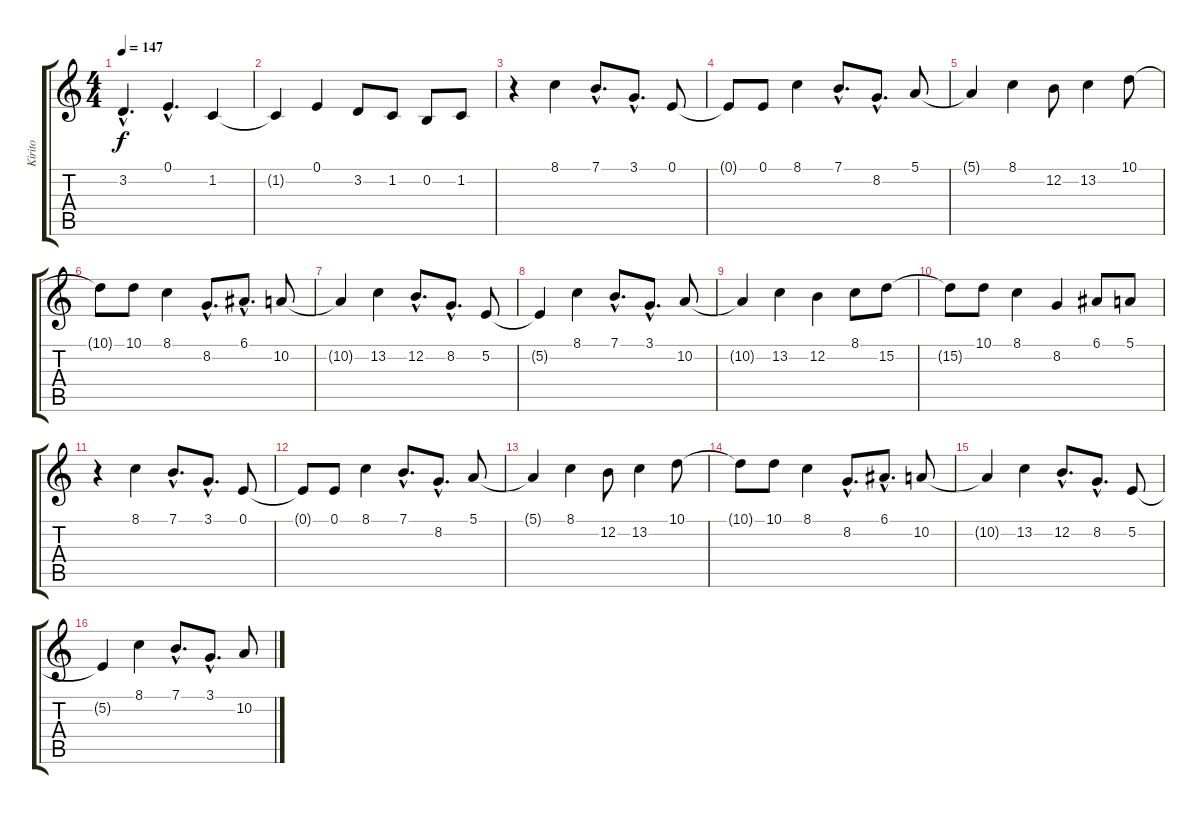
\track ("Kirito" "Kirito") {instrument englishhorn}
\staff {score tabs}
\tuning (E4 B3 G3 D3 A2 E2) {hide}
\ts (4 4)
\tempo 147
\clef g2
\ks c
3.2{hac}.4{d dy f} 0.1{hac}.4{d} 1.2.4 |
1.2{t}.4 0.1.4 3.2.8 1.2.8 0.2.8 1.2.8 |
r.4 8.1.4 7.1{hac}.8{d} 3.1{hac}.8{d} 0.1.8 |
0.1{t}.8 0.1.8 8.1.4 7.1{hac}.8{d} 8.2{hac}.8{d} 5.1.8 |
5.1{t}.4 8.1.4 12.2.8 13.2.4 10.1.8 |
10.1{t}.8 10.1.8 8.1.4 8.2{hac}.8{d} 6.1{hac}.8{d} 10.2.8 |
10.2{t}.4 13.2.4 12.2{hac}.8{d} 8.2{hac}.8{d} 5.2.8 |
5.2{t}.4 8.1.4 7.1{hac}.8{d} 3.1{hac}.8{d} 10.2.8 |
10.2{t}.4 13.2.4 12.2.4 8.1.8 15.2.8 |
15.2{t}.8 10.1.8 8.1.4 8.2.4 6.1.8 5.1.8 |
r.4 8.1.4 7.1{hac}.8{d} 3.1{hac}.8{d} 0.1.8 |
0.1{t}.8 0.1.8 8.1.4 7.1{hac}.8{d} 8.2{hac}.8{d} 5.1.8 |
5.1{t}.4 8.1.4 12.2.8 13.2.4 10.1.8 |
10.1{t}.8 10.1.8 8.1.4 8.2{hac}.8{d} 6.1{hac}.8{d} 10.2.8 |
10.2{t}.4 13.2.4 12.2{hac}.8{d} 8.2{hac}.8{d} 5.2.8 |
5.2{t}.4 8.1.4 7.1{hac}.8{d} 3.1{hac}.8{d} 10.2.8
